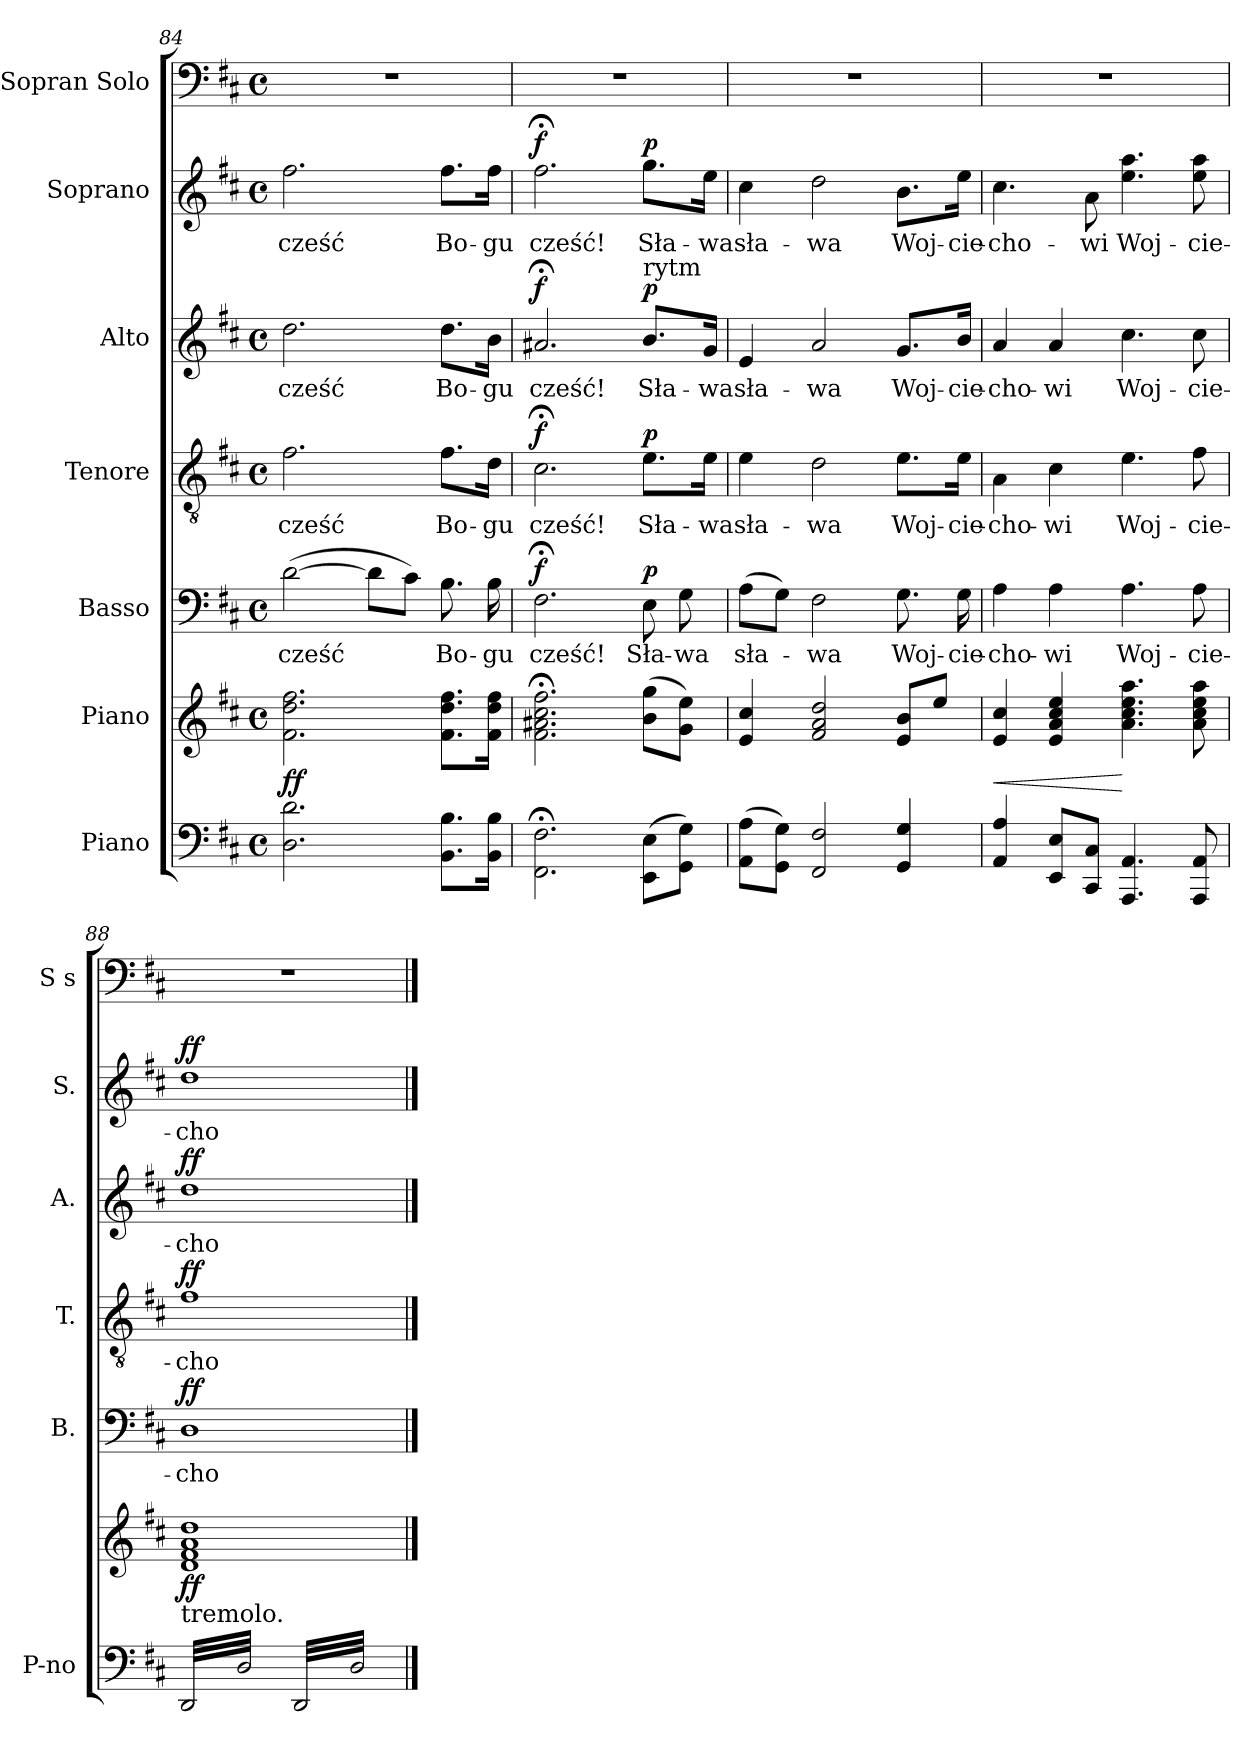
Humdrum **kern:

**kern	**kern	**dynam	**kern	**text	**dynam	**kern	**text	**dynam	**kern	**text	**dynam	**kern	**text	**dynam	**kern
*part7	*part6	*part6	*part5	*part5	*part5	*part4	*part4	*part4	*part3	*part3	*part3	*part2	*part2	*part2	*part1
*staff7	*staff6	*staff6	*staff5	*staff5	*staff5	*staff4	*staff4	*staff4	*staff3	*staff3	*staff3	*staff2	*staff2	*staff2	*staff1
*I"Piano	*I"Piano	*	*I"Basso	*	*	*I"Tenore	*	*	*I"Alto	*	*	*I"Soprano	*	*	*I"Sopran Solo
*I'P-no	*	*	*I'B.	*	*	*I'T.	*	*	*I'A.	*	*	*I'S.	*	*	*I'S s
*clefF4	*clefG2	*	*clefF4	*	*	*clefGv2	*	*	*clefG2	*	*	*clefG2	*	*	*clefF4
*k[f#c#]	*k[f#c#]	*	*k[f#c#]	*	*	*k[f#c#]	*	*	*k[f#c#]	*	*	*k[f#c#]	*	*	*k[f#c#]
*D:	*D:	*	*D:	*	*	*D:	*	*	*D:	*	*	*D:	*	*	*D:
*M4/4	*M4/4	*	*M4/4	*	*	*M4/4	*	*	*M4/4	*	*	*M4/4	*	*	*M4/4
*met(c)	*met(c)	*	*met(c)	*	*	*met(c)	*	*	*met(c)	*	*	*met(c)	*	*	*met(c)
=84	=84	=84	=84	=84	=84	=84	=84	=84	=84	=84	=84	=84	=84	=84	=84
2.D\ 2.d\	2.f#\ 2.dd\ 2.ff#\	ff	([2d\	cześć	.	2.f#\	cześć	.	2.dd\	cześć	.	2.ff#\	cześć	.	1r
.	.	.	8d\L]	.	.	.	.	.	.	.	.	.	.	.	.
.	.	.	8c#\J)	.	.	.	.	.	.	.	.	.	.	.	.
8.BB\ 8.B\L	8.f#\ 8.dd\ 8.ff#\L	.	8.B\	Bo-	.	8.f#\L	Bo-	.	8.dd\L	Bo-	.	8.ff#\L	Bo-	.	.
16BB\ 16B\Jk	16f#\ 16dd\ 16ff#\Jk	.	16B\	-gu	.	16d\Jk	-gu	.	16b\Jk	-gu	.	16ff#\Jk	-gu	.	.
=85	=85	=85	=85	=85	=85	=85	=85	=85	=85	=85	=85	=85	=85	=85	=85
!	!	!	!	!	!LO:DY:a	!	!	!LO:DY:a	!	!	!LO:DY:a	!	!	!LO:DY:a	!
2.FF#;<\ 2.F#;<\	2.f#;<\ 2.a#X;<\ 2.cc#;<\ 2.ff#;<\	.	2.F#;<\	cześć!	f	2.c#;<\	cześć!	f	2.a#X;</	cześć!	f	2.ff#;<\	cześć!	f	1r
!	!	!	!	!	!	!	!	!	!LO:TX:a:t=rytm	!	!	!	!	!	!
!	!	!	!	!	!LO:DY:a	!	!	!LO:DY:a	!	!	!LO:DY:a	!	!	!LO:DY:a	!
(8EE\ 8E\L	(8b\ 8gg\L	.	8E\	Sła-	p	8.e\L	Sła-	p	8.b/L	Sła-	p	8.gg\L	Sła-	p	.
8GG\ 8G\J)	8g\ 8ee\J)	.	8G\	-wa	.	.	.	.	.	.	.	.	.	.	.
.	.	.	.	.	.	16e\Jk	-wa	.	16g/Jk	-wa	.	16ee\Jk	-wa	.	.
=86	=86	=86	=86	=86	=86	=86	=86	=86	=86	=86	=86	=86	=86	=86	=86
(8AA\ 8A\L	4e/ 4cc#/	.	(8A\L	sła-	.	4e\	sła-	.	4e/	sła-	.	4cc#\	sła-	.	1r
8GG\ 8G\J)	.	.	8G\J)	.	.	.	.	.	.	.	.	.	.	.	.
2FF#/ 2F#/	2f#/ 2a/ 2dd/	.	2F#\	-wa	.	2d\	-wa	.	2a/	-wa	.	2dd\	-wa	.	.
4GG/ 4G/	8e/ 8b/L	.	8.G\	Woj-	.	8.e\L	Woj-	.	8.g/L	Woj-	.	8.b\L	Woj-	.	.
.	8ee/J	.	.	.	.	.	.	.	.	.	.	.	.	.	.
.	.	.	16G\	-cie-	.	16e\Jk	-cie-	.	16b/Jk	-cie-	.	16ee\Jk	-cie-	.	.
=87	=87	=87	=87	=87	=87	=87	=87	=87	=87	=87	=87	=87	=87	=87	=87
!	!	!LO:HP:b	!	!	!	!	!	!	!	!	!	!	!	!	!
4AA/ 4A/	4e/ 4cc#/	<	4A\	-cho-	.	4A\	-cho-	.	4a/	-cho-	.	4.cc#\	-cho-	.	1r
8EE/ 8E/L	4e/ 4a/ 4cc#/ 4ee/	.	4A\	-wi	.	4c#\	-wi	.	4a/	-wi	.	.	.	.	.
8CC#/ 8C#/J	.	.	.	.	.	.	.	.	.	.	.	8a\	-wi	.	.
4.AAA/ 4.AA/	4.a\ 4.cc#\ 4.ee\ 4.aa\	[	4.A\	Woj-	.	4.e\	Woj-	.	4.cc#\	Woj-	.	4.ee\ 4.aa\	Woj-	.	.
8AAA/ 8AA/	8a\ 8cc#\ 8ee\ 8aa\	.	8A\	-cie-	.	8f#\	-cie-	.	8cc#\	-cie-	.	8ee\ 8aa\	-cie-	.	.
=88	=88	=88	=88	=88	=88	=88	=88	=88	=88	=88	=88	=88	=88	=88	=88
!	!LO:TX:b:t=tremolo.	!	!	!	!	!	!	!	!	!	!	!	!	!	!
!	!	!	!	!	!LO:DY:a	!	!	!LO:DY:a	!	!	!LO:DY:a	!	!	!LO:DY:a	!
*tremolo	*	*	*	*	*	*	*	*	*	*	*	*	*	*	*
32DD/LLL	1d 1f# 1a 1dd	ff	1D	-cho	ff	1f#	-cho	ff	1dd	-cho	ff	1dd	-cho	ff	1r
32D/	.	.	.	.	.	.	.	.	.	.	.	.	.	.	.
32DD/	.	.	.	.	.	.	.	.	.	.	.	.	.	.	.
32D/	.	.	.	.	.	.	.	.	.	.	.	.	.	.	.
32DD/	.	.	.	.	.	.	.	.	.	.	.	.	.	.	.
32D/	.	.	.	.	.	.	.	.	.	.	.	.	.	.	.
32DD/	.	.	.	.	.	.	.	.	.	.	.	.	.	.	.
32D/	.	.	.	.	.	.	.	.	.	.	.	.	.	.	.
32DD/	.	.	.	.	.	.	.	.	.	.	.	.	.	.	.
32D/	.	.	.	.	.	.	.	.	.	.	.	.	.	.	.
32DD/	.	.	.	.	.	.	.	.	.	.	.	.	.	.	.
32D/	.	.	.	.	.	.	.	.	.	.	.	.	.	.	.
32DD/	.	.	.	.	.	.	.	.	.	.	.	.	.	.	.
32D/	.	.	.	.	.	.	.	.	.	.	.	.	.	.	.
32DD/	.	.	.	.	.	.	.	.	.	.	.	.	.	.	.
32D/JJJ	.	.	.	.	.	.	.	.	.	.	.	.	.	.	.
32DD/LLL	.	.	.	.	.	.	.	.	.	.	.	.	.	.	.
32D/	.	.	.	.	.	.	.	.	.	.	.	.	.	.	.
32DD/	.	.	.	.	.	.	.	.	.	.	.	.	.	.	.
32D/	.	.	.	.	.	.	.	.	.	.	.	.	.	.	.
32DD/	.	.	.	.	.	.	.	.	.	.	.	.	.	.	.
32D/	.	.	.	.	.	.	.	.	.	.	.	.	.	.	.
32DD/	.	.	.	.	.	.	.	.	.	.	.	.	.	.	.
32D/	.	.	.	.	.	.	.	.	.	.	.	.	.	.	.
32DD/	.	.	.	.	.	.	.	.	.	.	.	.	.	.	.
32D/	.	.	.	.	.	.	.	.	.	.	.	.	.	.	.
32DD/	.	.	.	.	.	.	.	.	.	.	.	.	.	.	.
32D/	.	.	.	.	.	.	.	.	.	.	.	.	.	.	.
32DD/	.	.	.	.	.	.	.	.	.	.	.	.	.	.	.
32D/	.	.	.	.	.	.	.	.	.	.	.	.	.	.	.
32DD/	.	.	.	.	.	.	.	.	.	.	.	.	.	.	.
32D/JJJ	.	.	.	.	.	.	.	.	.	.	.	.	.	.	.
*Xtremolo	*	*	*	*	*	*	*	*	*	*	*	*	*	*	*
.	.	.	.	.	.	.	.	.	.	.	.	.	.	.	.
.	.	.	.	.	.	.	.	.	.	.	.	.	.	.	.
.	.	.	.	.	.	.	.	.	.	.	.	.	.	.	.
.	.	.	.	.	.	.	.	.	.	.	.	.	.	.	.
.	.	.	.	.	.	.	.	.	.	.	.	.	.	.	.
.	.	.	.	.	.	.	.	.	.	.	.	.	.	.	.
.	.	.	.	.	.	.	.	.	.	.	.	.	.	.	.
.	.	.	.	.	.	.	.	.	.	.	.	.	.	.	.
==	==	==	==	==	==	==	==	==	==	==	==	==	==	==	==
*-	*-	*-	*-	*-	*-	*-	*-	*-	*-	*-	*-	*-	*-	*-	*-
